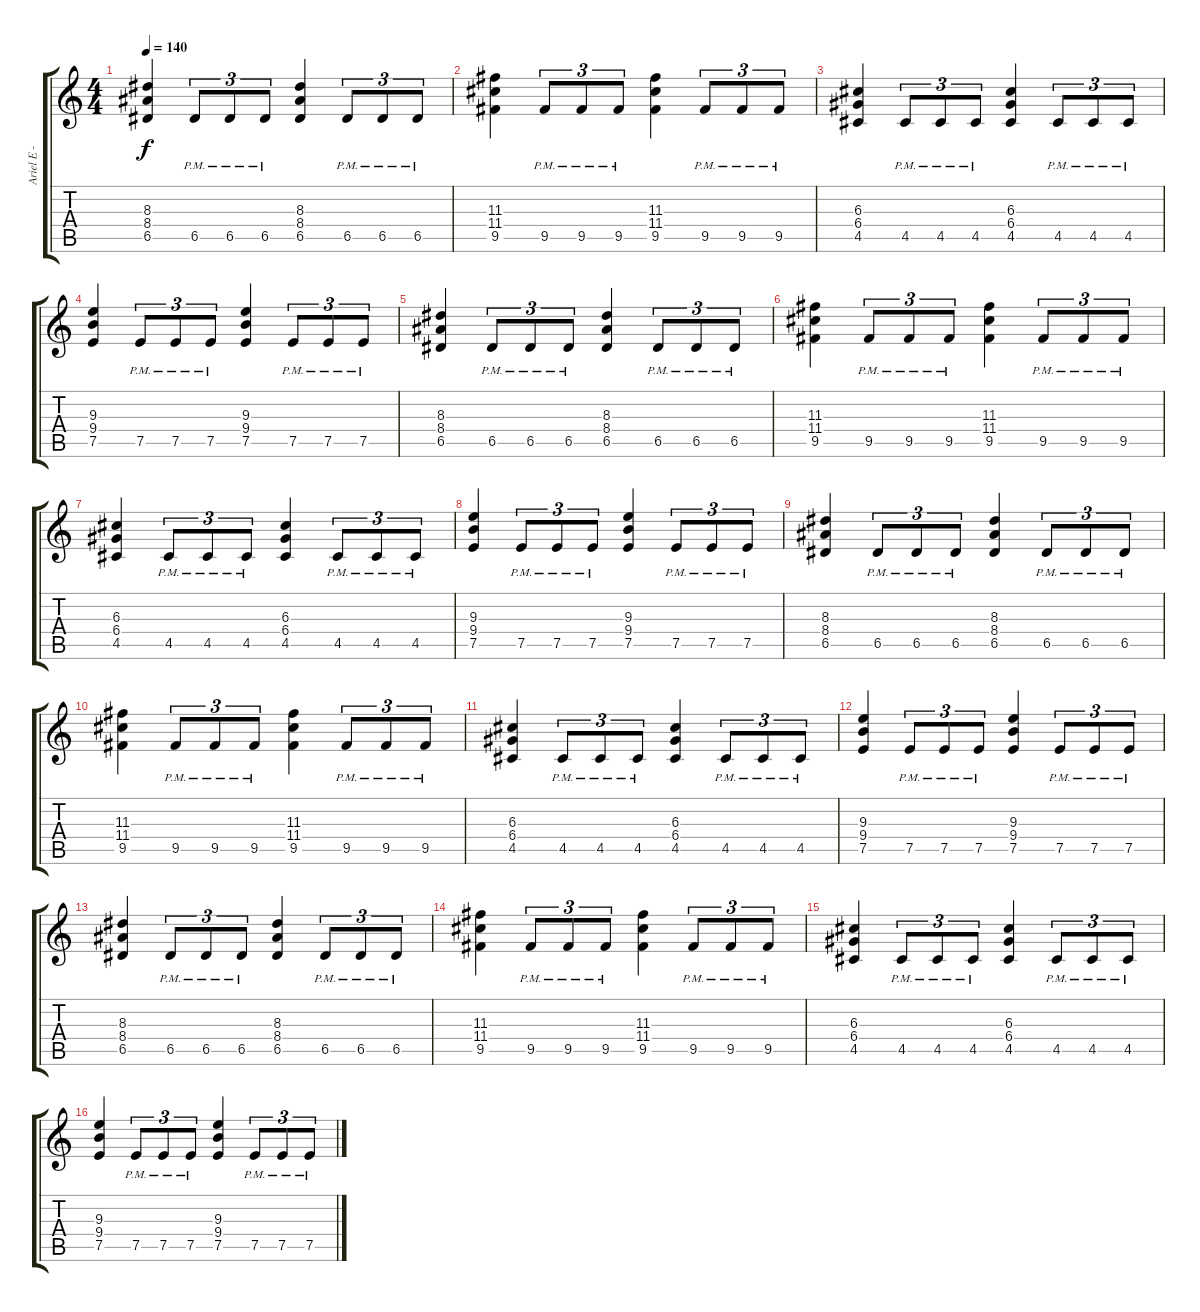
\track ("Ariel E - Rhythm Guitar" "Ariel E - ") {instrument overdrivenguitar}
\staff {score tabs}
\tuning (E4 B3 G3 D3 A2 E2) {hide}
\ts (4 4)
\tempo 140
\clef g2
\ks c
(8.3 8.4 6.5).4{dy f} 6.5{pm}.8{tu (3 2)} 6.5{pm}.8{tu (3 2)} 6.5{pm}.8{tu (3 2)} (8.3 8.4 6.5).4 6.5{pm}.8{tu (3 2)} 6.5{pm}.8{tu (3 2)} 6.5{pm}.8{tu (3 2)} |
(11.3 11.4 9.5).4 9.5{pm}.8{tu (3 2)} 9.5{pm}.8{tu (3 2)} 9.5{pm}.8{tu (3 2)} (11.3 11.4 9.5).4 9.5{pm}.8{tu (3 2)} 9.5{pm}.8{tu (3 2)} 9.5{pm}.8{tu (3 2)} |
(6.3 6.4 4.5).4 4.5{pm}.8{tu (3 2)} 4.5{pm}.8{tu (3 2)} 4.5{pm}.8{tu (3 2)} (6.3 6.4 4.5).4 4.5{pm}.8{tu (3 2)} 4.5{pm}.8{tu (3 2)} 4.5{pm}.8{tu (3 2)} |
(9.3 9.4 7.5).4 7.5{pm}.8{tu (3 2)} 7.5{pm}.8{tu (3 2)} 7.5{pm}.8{tu (3 2)} (9.3 9.4 7.5).4 7.5{pm}.8{tu (3 2)} 7.5{pm}.8{tu (3 2)} 7.5{pm}.8{tu (3 2)} |
(8.3 8.4 6.5).4 6.5{pm}.8{tu (3 2)} 6.5{pm}.8{tu (3 2)} 6.5{pm}.8{tu (3 2)} (8.3 8.4 6.5).4 6.5{pm}.8{tu (3 2)} 6.5{pm}.8{tu (3 2)} 6.5{pm}.8{tu (3 2)} |
(11.3 11.4 9.5).4 9.5{pm}.8{tu (3 2)} 9.5{pm}.8{tu (3 2)} 9.5{pm}.8{tu (3 2)} (11.3 11.4 9.5).4 9.5{pm}.8{tu (3 2)} 9.5{pm}.8{tu (3 2)} 9.5{pm}.8{tu (3 2)} |
(6.3 6.4 4.5).4 4.5{pm}.8{tu (3 2)} 4.5{pm}.8{tu (3 2)} 4.5{pm}.8{tu (3 2)} (6.3 6.4 4.5).4 4.5{pm}.8{tu (3 2)} 4.5{pm}.8{tu (3 2)} 4.5{pm}.8{tu (3 2)} |
(9.3 9.4 7.5).4 7.5{pm}.8{tu (3 2)} 7.5{pm}.8{tu (3 2)} 7.5{pm}.8{tu (3 2)} (9.3 9.4 7.5).4 7.5{pm}.8{tu (3 2)} 7.5{pm}.8{tu (3 2)} 7.5{pm}.8{tu (3 2)} |
(8.3 8.4 6.5).4 6.5{pm}.8{tu (3 2)} 6.5{pm}.8{tu (3 2)} 6.5{pm}.8{tu (3 2)} (8.3 8.4 6.5).4 6.5{pm}.8{tu (3 2)} 6.5{pm}.8{tu (3 2)} 6.5{pm}.8{tu (3 2)} |
(11.3 11.4 9.5).4 9.5{pm}.8{tu (3 2)} 9.5{pm}.8{tu (3 2)} 9.5{pm}.8{tu (3 2)} (11.3 11.4 9.5).4 9.5{pm}.8{tu (3 2)} 9.5{pm}.8{tu (3 2)} 9.5{pm}.8{tu (3 2)} |
(6.3 6.4 4.5).4{volume 14} 4.5{pm}.8{tu (3 2)} 4.5{pm}.8{tu (3 2)} 4.5{pm}.8{tu (3 2)} (6.3 6.4 4.5).4 4.5{pm}.8{tu (3 2)} 4.5{pm}.8{tu (3 2)} 4.5{pm}.8{tu (3 2)} |
(9.3 9.4 7.5).4 7.5{pm}.8{tu (3 2)} 7.5{pm}.8{tu (3 2)} 7.5{pm}.8{tu (3 2)} (9.3 9.4 7.5).4 7.5{pm}.8{tu (3 2)} 7.5{pm}.8{tu (3 2)} 7.5{pm}.8{tu (3 2)} |
(8.3 8.4 6.5).4 6.5{pm}.8{tu (3 2)} 6.5{pm}.8{tu (3 2)} 6.5{pm}.8{tu (3 2)} (8.3 8.4 6.5).4 6.5{pm}.8{tu (3 2)} 6.5{pm}.8{tu (3 2)} 6.5{pm}.8{tu (3 2)} |
(11.3 11.4 9.5).4 9.5{pm}.8{tu (3 2)} 9.5{pm}.8{tu (3 2)} 9.5{pm}.8{tu (3 2)} (11.3 11.4 9.5).4 9.5{pm}.8{tu (3 2)} 9.5{pm}.8{tu (3 2)} 9.5{pm}.8{tu (3 2)} |
(6.3 6.4 4.5).4 4.5{pm}.8{tu (3 2)} 4.5{pm}.8{tu (3 2)} 4.5{pm}.8{tu (3 2)} (6.3 6.4 4.5).4 4.5{pm}.8{tu (3 2)} 4.5{pm}.8{tu (3 2)} 4.5{pm}.8{tu (3 2)} |
(9.3 9.4 7.5).4 7.5{pm}.8{tu (3 2)} 7.5{pm}.8{tu (3 2)} 7.5{pm}.8{tu (3 2)} (9.3 9.4 7.5).4 7.5{pm}.8{tu (3 2)} 7.5{pm}.8{tu (3 2)} 7.5{pm}.8{tu (3 2)}
